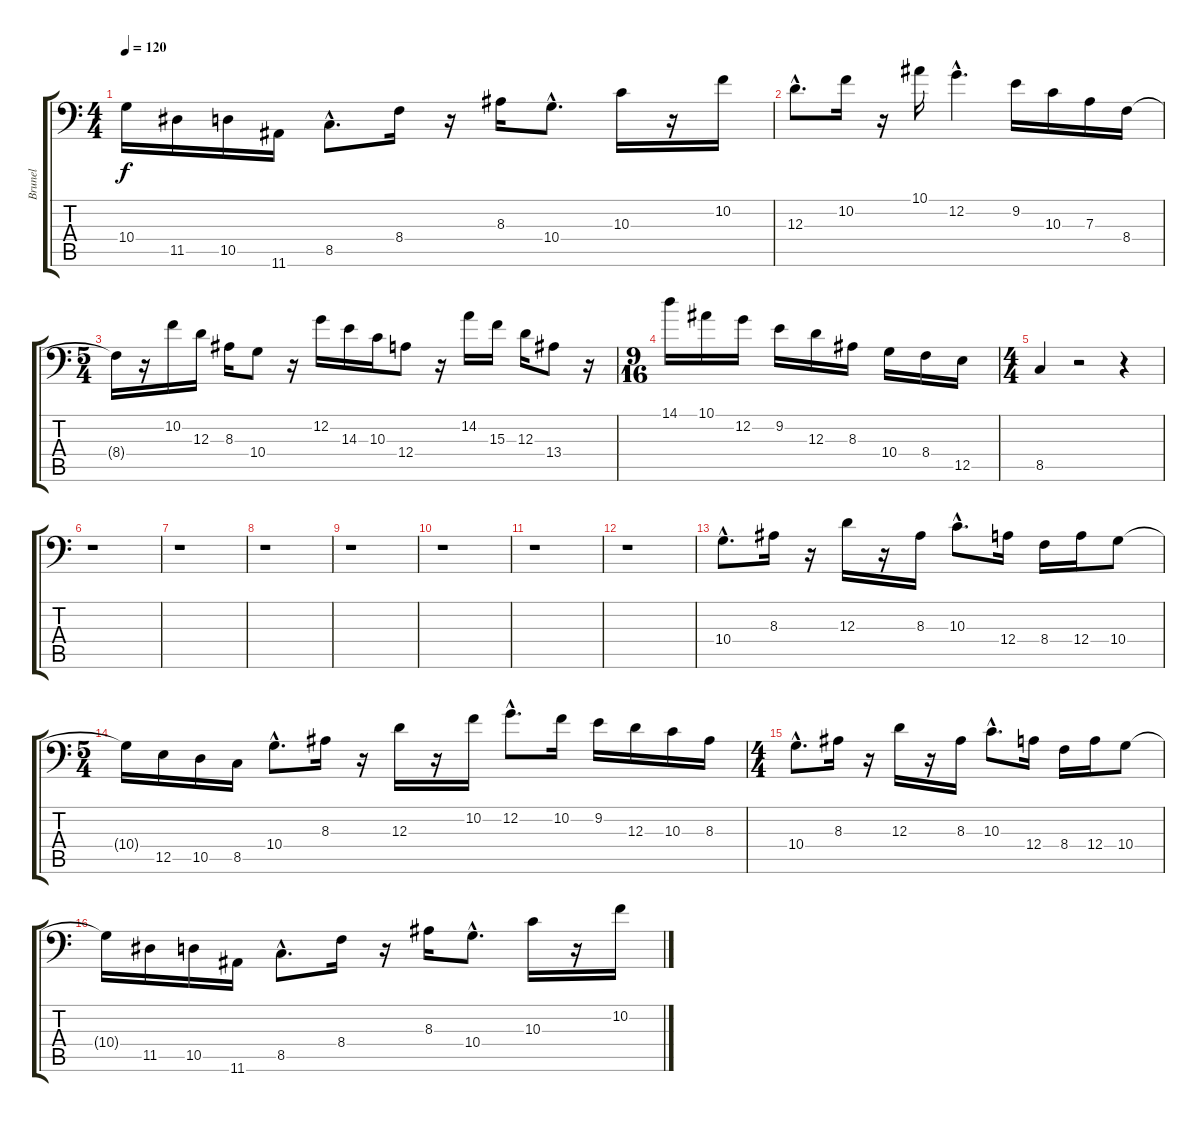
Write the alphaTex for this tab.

\track ("Brunel" "Brunel") {instrument electricbassfinger}
\staff {score tabs}
\tuning (C3 G2 D2 A1 E1 B0) {hide}
\ts (4 4)
\tempo 120
\clef f4
\ks c
10.4{t}.16{dy f} 11.5.16 10.5.16 11.6.16 8.5{hac}.8{d} 8.4.16 r.16 8.3.16 10.4{hac}.8{d} 10.3.16 r.16 10.2.16 |
12.3{hac}.8{d} 10.2.16 r.16 10.1.16 12.2{hac}.4{d} 9.2.16 10.3.16 7.3.16 8.4.16 |
\ts (5 4)
8.4{t}.16 r.16 10.2.16 12.3.16 8.3.16 10.4.8 r.16 12.2.16 14.3.16 10.3.16 12.4.8 r.16 14.2.16 15.3.16 12.3.16 13.4.8 r.16 |
\ts (9 16)
14.1.16 10.1.16 12.2.16 9.2.16 12.3.16 8.3.16 10.4.16 8.4.16 12.5.16 |
\ts (4 4)
8.5.4 r.2 r.4 |
r.1 |
r.1 |
r.1 |
r.1 |
r.1 |
r.1 |
r.1 |
10.4{hac}.8{d} 8.3.16 r.16 12.3.16 r.16 8.3.16 10.3{hac}.8{d} 12.4.16 8.4.16 12.4.16 10.4.8 |
\ts (5 4)
10.4{t}.16 12.5.16 10.5.16 8.5.16 10.4{hac}.8{d} 8.3.16 r.16 12.3.16 r.16 10.2.16 12.2{hac}.8{d} 10.2.16 9.2.16 12.3.16 10.3.16 8.3.16 |
\ts (4 4)
10.4{hac}.8{d} 8.3.16 r.16 12.3.16 r.16 8.3.16 10.3{hac}.8{d} 12.4.16 8.4.16 12.4.16 10.4.8 |
10.4{t}.16 11.5.16 10.5.16 11.6.16 8.5{hac}.8{d} 8.4.16 r.16 8.3.16 10.4{hac}.8{d} 10.3.16 r.16 10.2.16
